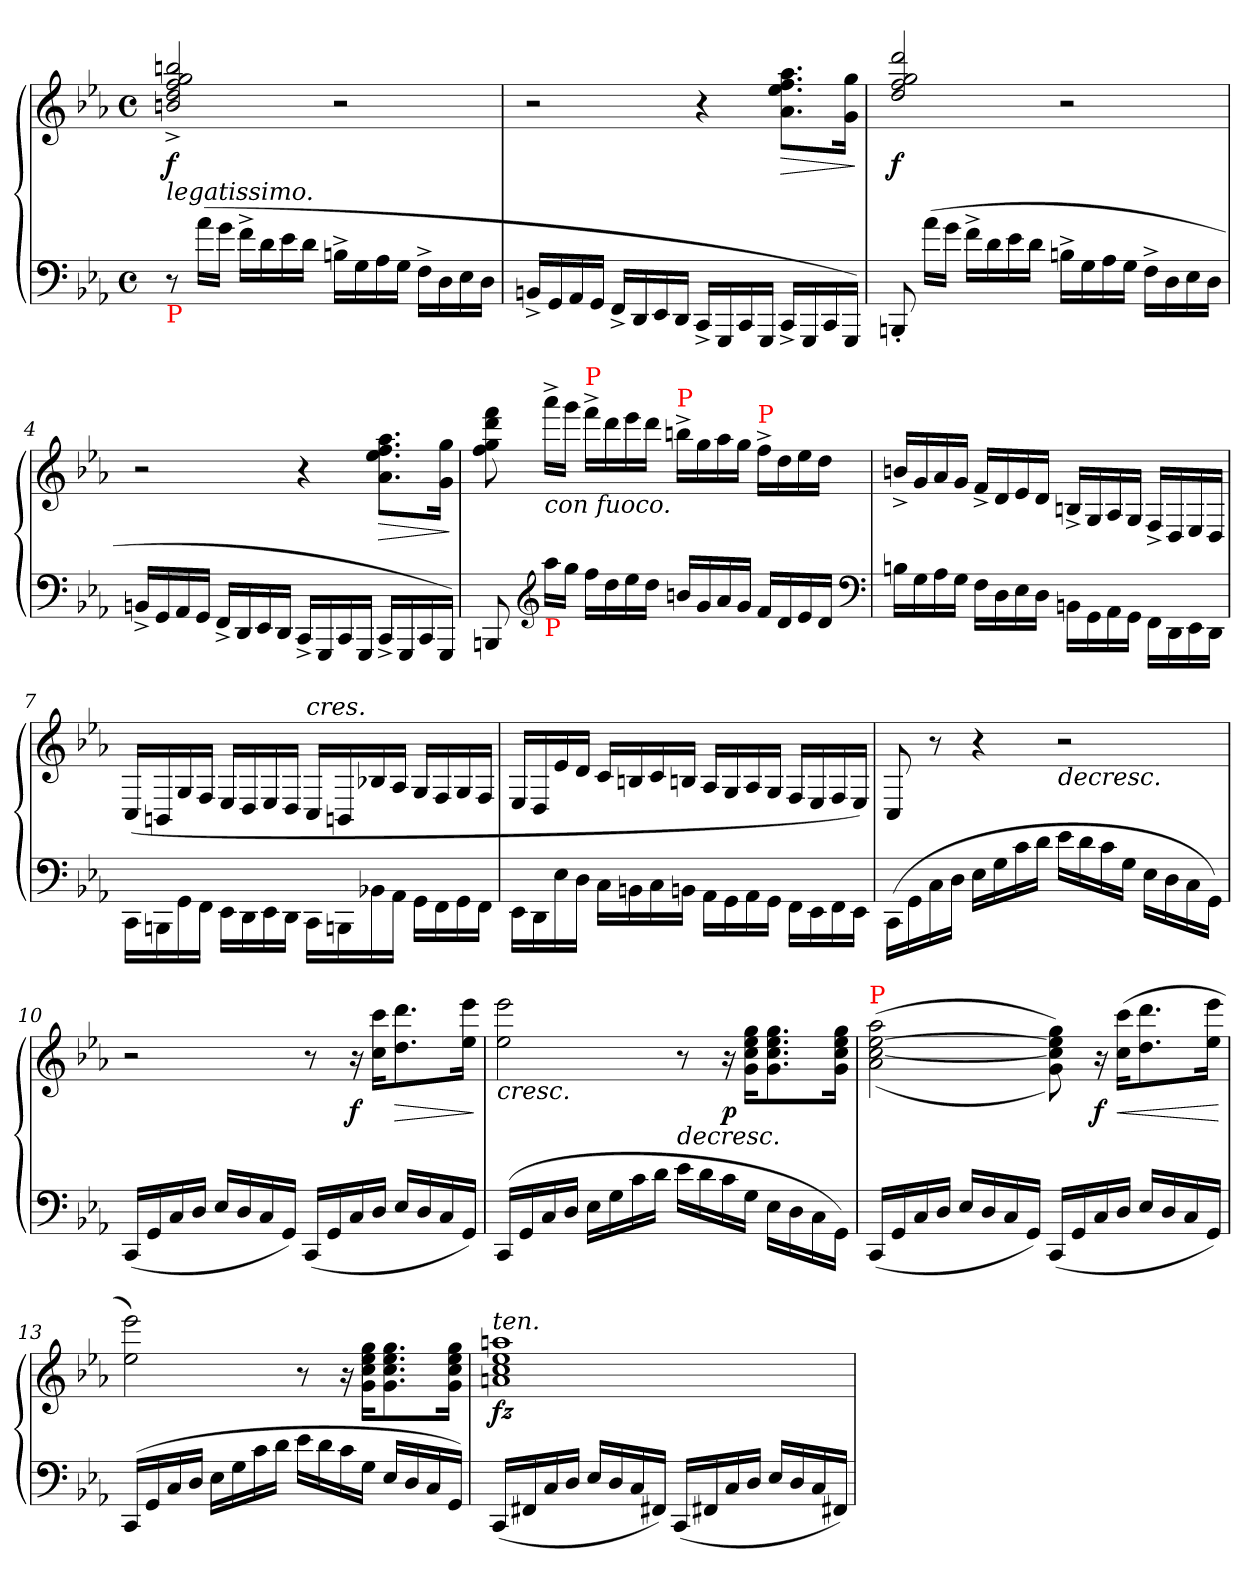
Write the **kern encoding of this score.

**kern	**kern	**dynam
*part2	*part1	*part1
*staff2	*staff1	*staff1
*clefF4	*clefG2	*
*k[b-e-a-]	*k[b-e-a-]	*
*c:	*c:	*
*M4/4	*M4/4	*
*met(c)	*met(c)	*
*MM160	*MM160	*
=1	=1	=1
!	!LO:TX:b:i:t=legatissimo.	!
!LO:TX:b:color=#FF0000:t=P	!	!
8r	2bn/^> 2dd^> 2ff^> 2gg^> 2bbn^>	f
(<16a-LL	.	.
16gJJ	.	.
16f^>LL	.	.
16d	.	.
16e-	.	.
16dJJ	.	.
16Bn^>LL	2r	.
16G	.	.
16A-	.	.
16GJJ	.	.
16F^>LL	.	.
16D	.	.
16E-	.	.
16DJJ	.	.
=2	=2	=2
16BBn^>LL	2r	.
16GG	.	.
16AA-	.	.
16GGJJ	.	.
16FF^>LL	.	.
16DD	.	.
16EE-	.	.
16DDJJ	.	.
16CC^>LL	4r	.
16GGG	.	.
16CC	.	.
16GGGJJ	.	.
!	!	!LO:HP:b
16CC^>LL	8.a- 8.ee- 8.ff 8.aa-L	>
16GGG	.	.
16CC	.	.
16GGGJJ)	16g 16ggJk	.
.	.	]
=3	=3	=3
8BBBn'<	2dd/ 2ff/ 2gg/ 2ddd/	f
(<16a-LL	.	.
16gJJ	.	.
16f^>LL	.	.
16d	.	.
16e-	.	.
16dJJ	.	.
16Bn^>LL	2r	.
16G	.	.
16A-	.	.
16GJJ	.	.
16F^>LL	.	.
16D	.	.
16E-	.	.
16DJJ	.	.
!!LO:LB:g=z
=4	=4	=4
16BBn^>LL	2r	.
16GG	.	.
16AA-	.	.
16GGJJ	.	.
16FF^>LL	.	.
16DD	.	.
16EE-	.	.
16DDJJ	.	.
16CC^>LL	4r	.
16GGG	.	.
16CC	.	.
16GGGJJ	.	.
!	!	!LO:HP:b
16CC^>LL	8.a- 8.ee- 8.ff 8.aa-L	>
16GGG	.	.
16CC	.	.
16GGGJJ)	16g 16ggJk	.
.	.	]
=5	=5	=5
8BBBn	8ff 8gg 8ddd 8fff	.
*clefG2	*	*
!	!LO:TX:b:i:t=con fuoco.	!
!LO:TX:b:color=#FF0000:t=P	!	!
16aa-LL	16aaa-^<LL	.
16ggJJ	16gggJJ	.
!	!LO:TX:a:color=#FF0000:t=P	!
16ffLL	16fff^<LL	.
16dd	16ddd	.
16ee-	16eee-	.
16ddJJ	16dddJJ	.
!	!LO:TX:a:color=#FF0000:t=P	!
16bnLL	16bbn^<LL	.
16g	16gg	.
16a-	16aa-	.
16gJJ	16ggJJ	.
!	!LO:TX:a:color=#FF0000:t=P	!
16fLL	16ff^<LL	.
16d	16dd	.
16e-	16ee-	.
16dJJ	16ddJJ	.
*clefF4	*	*
=6	=6	=6
16BnLL	16bn^<LL	.
16G	16g	.
16A-	16a-	.
16GJJ	16gJJ	.
16FLL	16f^<LL	.
16D	16d	.
16E-	16e-	.
16DJJ	16dJJ	.
16BBn\LL	16Bn^>LL	.
16GG	16G	.
16AA-	16A-	.
16GGJJ	16GJJ	.
16FF\LL	16F^>LL	.
16DD	16D	.
16EE-	16E-	.
16DDJJ	16DJJ	.
!!LO:LB:g=z
=7	=7	=7
16CCLL	(>16CLL	.
16BBBn\	16BBn	.
16GG	16G	.
16FFJJ	16FJJ	.
16EE-LL	16E-LL	.
16DD\	16D	.
16EE-	16E-	.
16DDJJ	16DJJ	.
!	!LO:TX:i:t=cres.	!
16CCLL	16CLL	.
16BBBn\	16BBn	.
16BB-X	16B-X	.
16AA-JJ	16A-JJ	.
16GGLL	16GLL	.
16FF\	16F	.
16GG	16G	.
16FFJJ	16FJJ	.
=8	=8	=8
16EE-LL	16E-LL	.
16DD\	16D	.
16E-	16e-	.
16DJJ	16dJJ	.
16CLL	16cLL	.
16BBn\	16Bn	.
16C	16c	.
16BBnJJ	16BnJJ	.
16AA-LL	16A-LL	.
16GG	16G	.
16AA-\	16A-	.
16GGJJ	16GJJ	.
16FFLL	16FLL	.
16EE-\	16E-	.
16FF	16F	.
16EE-JJ	16E-JJ)	.
=9	=9	=9
(>16CC\LL	8C	.
16GG	.	.
16C	8r	.
16DJJ	.	.
16E-LL	4r	.
16G	.	.
16c	.	.
16dJJ	.	.
!	!	!LO:HP:b
16e-LL	2r	>
16d	.	.
16c	.	.
16GJJ	.	.
16E-\LL	.	.
16D	.	.
16C	.	.
16GGJJ)	.	.
!!LO:LB:g=z
=10	=10	=10
(<16CCLL	2r	.
16GG	.	.
16C	.	.
16DJJ	.	.
16E-LL	.	.
16D	.	.
16C	.	.
16GGJJ)	.	.
(<16CCLL	8r	.
16GG	.	.
16C	16r	f
16DJJ	16cc 16cccKL	.
!	!	!LO:HP:n=1:b
16E-LL	8.dd 8.ddd	] >
16D	.	.
16C	.	.
16GGJJ)	16ee- 16eee-Jk	.
.	.	]
=11	=11	=11
!	!	!LO:HP:b
(>16CCLL	2ee- 2eee-	<
16GG	.	.
16C	.	.
16DJJ	.	.
16E-LL	.	.
16G	.	.
16c	.	.
16dJJ	.	.
!	!	!LO:HP:b
16e-LL	8r	>
16d	.	.
16c	16r	p
16GJJ	16g 16cc 16ee- 16ggKL	.
16E-LL	8.g 8.cc 8.ee- 8.gg	.
16D\	.	.
16C	.	.
16GGJJ)	16g 16cc 16ee- 16ggJk	.
.	.	]
=12	=12	=12
!	!LO:TX:a:color=#FF0000:t=P	!
(<16CCLL	(>(>2a-\ [2cc\ [2ee-\ 2aa-\	.
16GG	.	.
16C	.	.
16DJJ	.	.
16E-LL	.	.
16D	.	.
16C	.	.
16GGJJ)	.	.
(<16CCLL	8g 8cc] 8ee-] 8gg))	.
16GG	.	.
16C	16r	f
!	!	!LO:HP:b
16DJJ	(>16cc 16cccKL	<
16E-LL	8.dd 8.ddd	.
16D	.	.
16C	.	.
16GGJJ)	16ee- 16eee-Jk	.
.	.	[
!!LO:LB:g=z
=13	=13	=13
(>16CCLL	2ee- 2eee-)	.
16GG	.	.
16C	.	.
16DJJ	.	.
16E-LL	.	.
16G	.	.
16c	.	.
16dJJ	.	.
16e-LL	8r	.
16d	.	.
16c	16r	.
16GJJ	16g 16cc 16ee- 16ggKL	.
16E-LL	8.g 8.cc 8.ee- 8.gg	.
16D	.	.
16C	.	.
16GGJJ)	16g 16cc 16ee- 16ggJk	.
.	.	[
=14	=14	=14
!	!LO:TX:a:i:t=ten.	!
(<16CCLL	1an 1cc 1ee- 1aan	fz
16FF#X	.	.
16C	.	.
16DJJ	.	.
16E-LL	.	.
16D	.	.
16C	.	.
16FF#XJJ)	.	.
(<16CCLL	.	.
16FF#X	.	.
16C	.	.
16DJJ	.	.
16E-LL	.	.
16D	.	.
16C	.	.
16FF#XJJ)	.	.
=	=	=
*-	*-	*-
